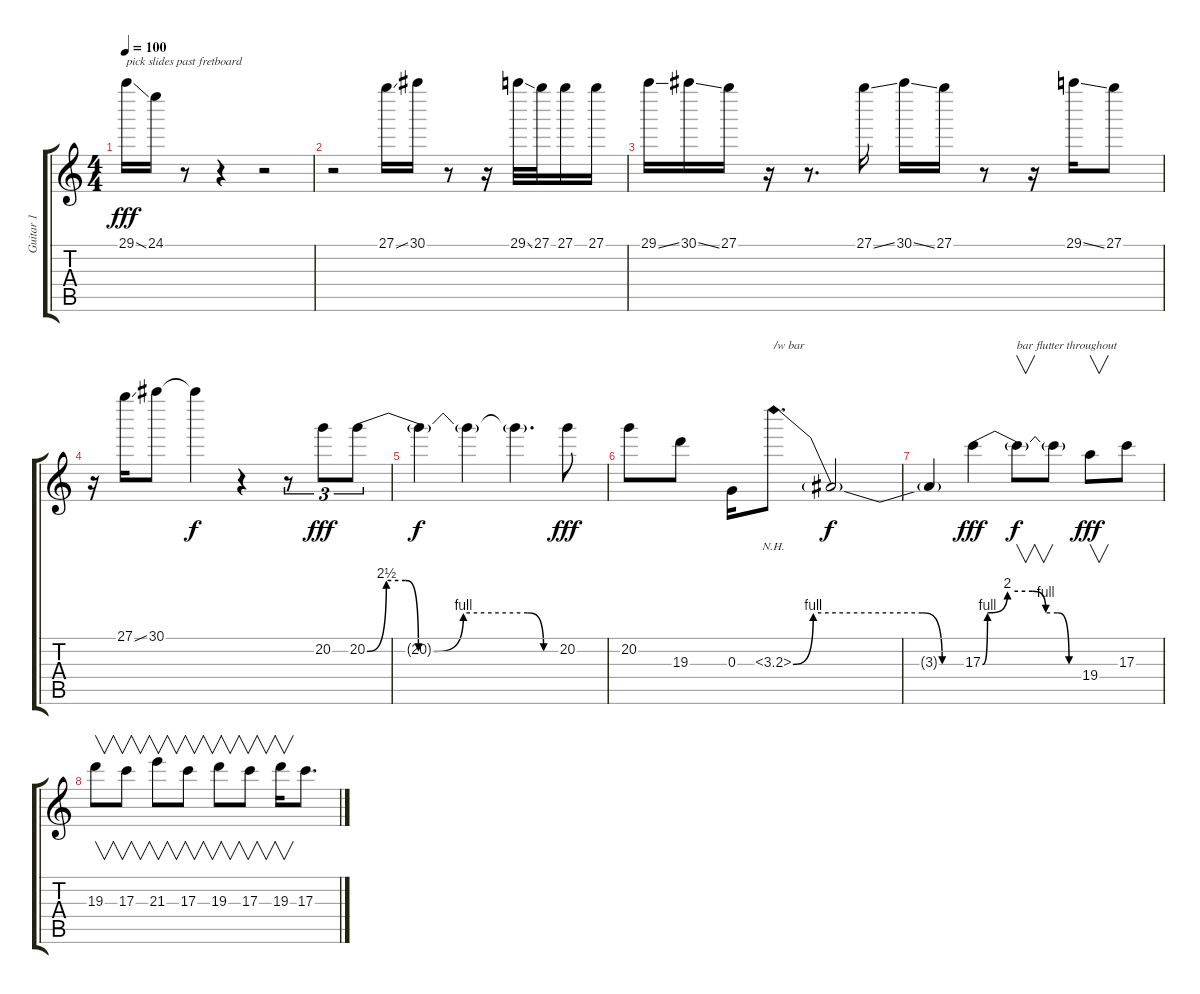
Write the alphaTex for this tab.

\track ("Guitar 1" "Guitar 1") {instrument distortionguitar}
\staff {score tabs}
\tuning (E4 B3 G3 D3 A2 E2) {hide}
\ts (4 4)
\tempo 100
\clef g2
\ks c
29.1{ss}.16{txt "pick slides past fretboard" dy fff} 24.1.16 r.8 r.4 r.2 |
r.2 27.1{ss}.16 30.1.16 r.8 r.16 29.1{ss}.32 27.1.32 27.1.16 27.1.16 |
29.1{ss}.16 30.1{ss}.16 27.1.16 r.16 r.8{d} 27.1{ss}.16 30.1{ss}.16 27.1.16 r.8 r.16 29.1{ss}.16 27.1.8 |
r.16 27.1{ss}.16 30.1.8 30.1{t}.4{dy f} r.4 r.8{tu (3 2)} 20.2.8{tu (3 2) dy fff} 20.2{be (custom 0 0 6 10 12 10 16 0 21 0 30 4 50 4 55 0 60 0)}.8{tu (3 2)} |
20.2{t}.4{dy f} 20.2{t}.4 20.2{t}.4{d} 20.2.8{dy fff} |
20.2.8 19.3.8 0.3.16 3.3{be (custom 0 0 7 4 45 4 52 0 60 0) nh}.8{d txt "/w bar"} 3.3{t}.2{dy f} |
3.3{t}.4 17.3{be (custom 0 0 3 4 15 8 30 8 38 4 45 4 52 0 60 0)}.4{dy fff} 17.3{t}.8{v txt "bar flutter throughout" dy f} 17.3{t}.8 19.4.8{v dy fff} 17.3.8 |
19.3.8{v} 17.3.8{v} 21.3.8{v} 17.3.8{v} 19.3.8{v} 17.3.8{v} 19.3.16{v} 17.3.8{d}
